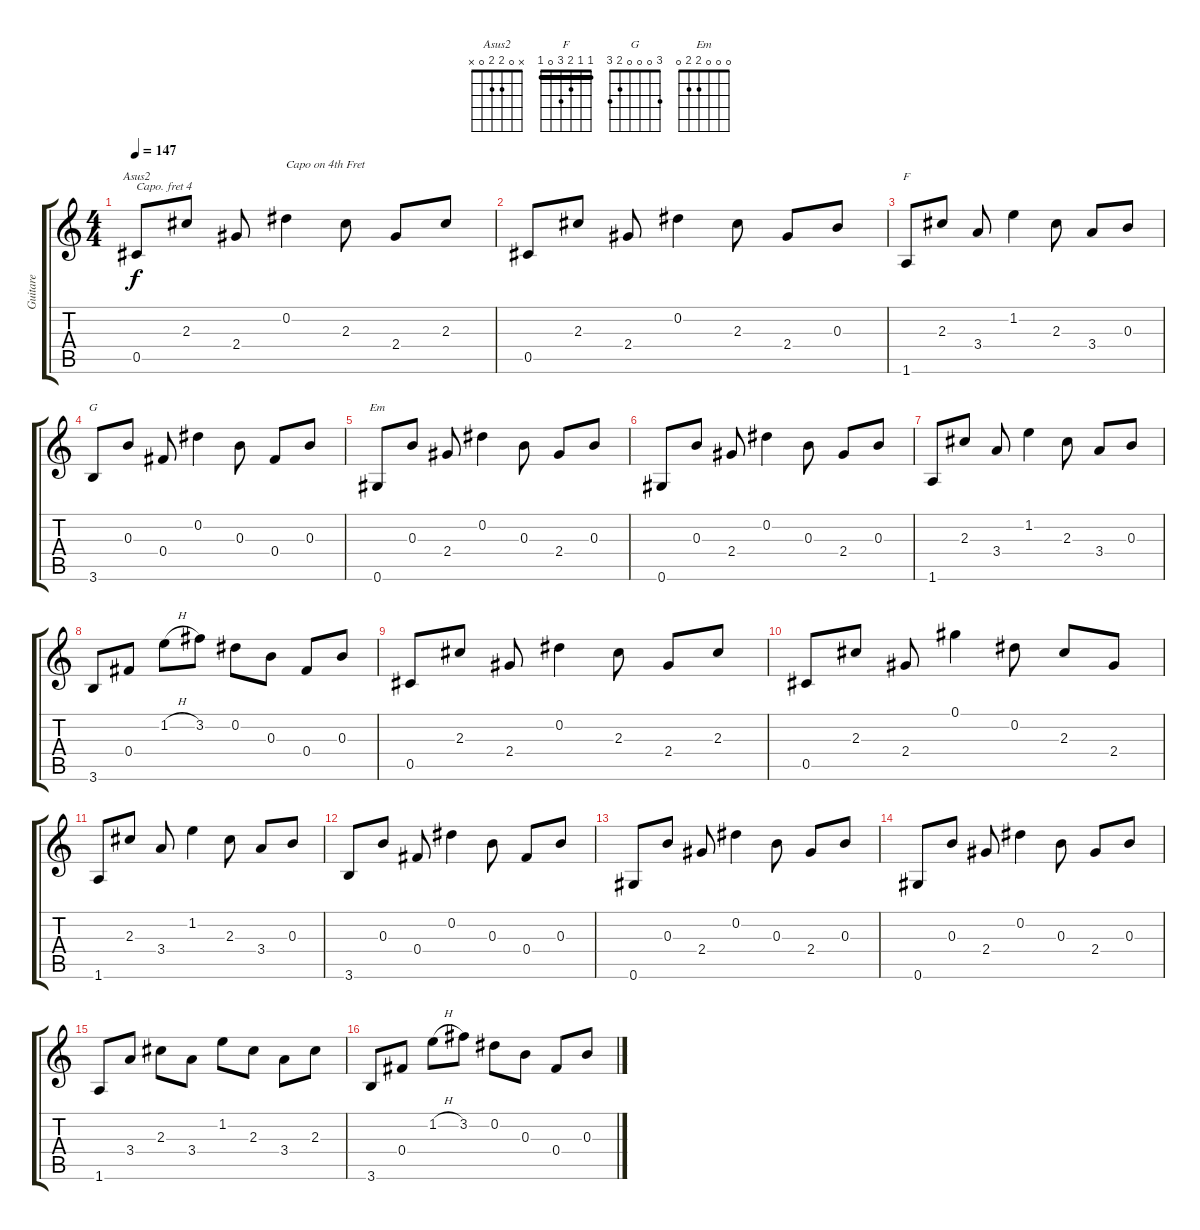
\track ("Guitare" "Guitare") {instrument acousticguitarsteel}
\staff {score tabs}
\capo 4
\tuning (E4 B3 G3 D3 A2 E2) {hide}
\chord ("Asus2" x 0 2 2 0 x)
\chord ("F" 1 1 2 3 0 1) {barre 1}
\chord ("G" 3 0 0 0 2 3)
\chord ("Em" 0 0 0 2 2 0)
\ts (4 4)
\tempo 147
\clef g2
\ks c
0.5.8{ch "Asus2" dy f instrument acousticguitarsteel} 2.3.8 2.4.8 0.2.4{txt "Capo on 4th Fret"} 2.3.8 2.4.8 2.3.8 |
0.5.8 2.3.8 2.4.8 0.2.4 2.3.8 2.4.8 0.3.8 |
1.6.8{ch "F"} 2.3.8 3.4.8 1.2.4 2.3.8 3.4.8 0.3.8 |
3.6.8{ch "G"} 0.3.8 0.4.8 0.2.4 0.3.8 0.4.8 0.3.8 |
0.6.8{ch "Em"} 0.3.8 2.4.8 0.2.4 0.3.8 2.4.8 0.3.8 |
0.6.8 0.3.8 2.4.8 0.2.4 0.3.8 2.4.8 0.3.8 |
1.6.8 2.3.8 3.4.8 1.2.4 2.3.8 3.4.8 0.3.8 |
3.6.8 0.4.8 1.2{h}.8 3.2.8 0.2.8 0.3.8 0.4.8 0.3.8 |
0.5.8 2.3.8 2.4.8 0.2.4 2.3.8 2.4.8 2.3.8 |
0.5.8 2.3.8 2.4.8 0.1.4 0.2.8 2.3.8 2.4.8 |
1.6.8 2.3.8 3.4.8 1.2.4 2.3.8 3.4.8 0.3.8 |
3.6.8 0.3.8 0.4.8 0.2.4 0.3.8 0.4.8 0.3.8 |
0.6.8 0.3.8 2.4.8 0.2.4 0.3.8 2.4.8 0.3.8 |
0.6.8 0.3.8 2.4.8 0.2.4 0.3.8 2.4.8 0.3.8 |
1.6.8 3.4.8 2.3.8 3.4.8 1.2.8 2.3.8 3.4.8 2.3.8 |
3.6.8 0.4.8 1.2{h}.8 3.2.8 0.2.8 0.3.8 0.4.8 0.3.8
